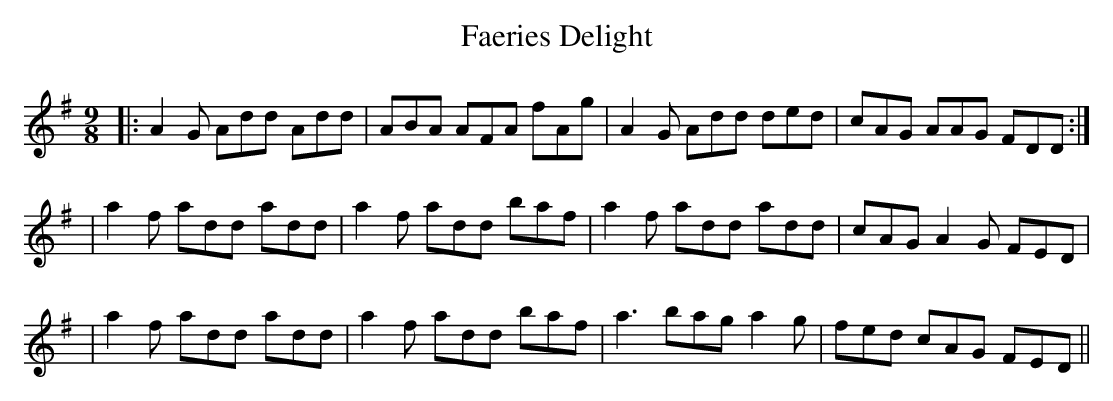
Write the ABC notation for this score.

X:1
T: Faeries Delight
M: 9/8
L: 1/8
K: D mixolydian
|:A2G Add Add|ABA AFA fAg|A2G Add ded|cAG AAG FDD:|
| a2f add add | a2f add baf | a2f add add | cAG A2G FED|
| a2f add add | a2f add baf | a3 bag a2g | fed cAG FED ||
